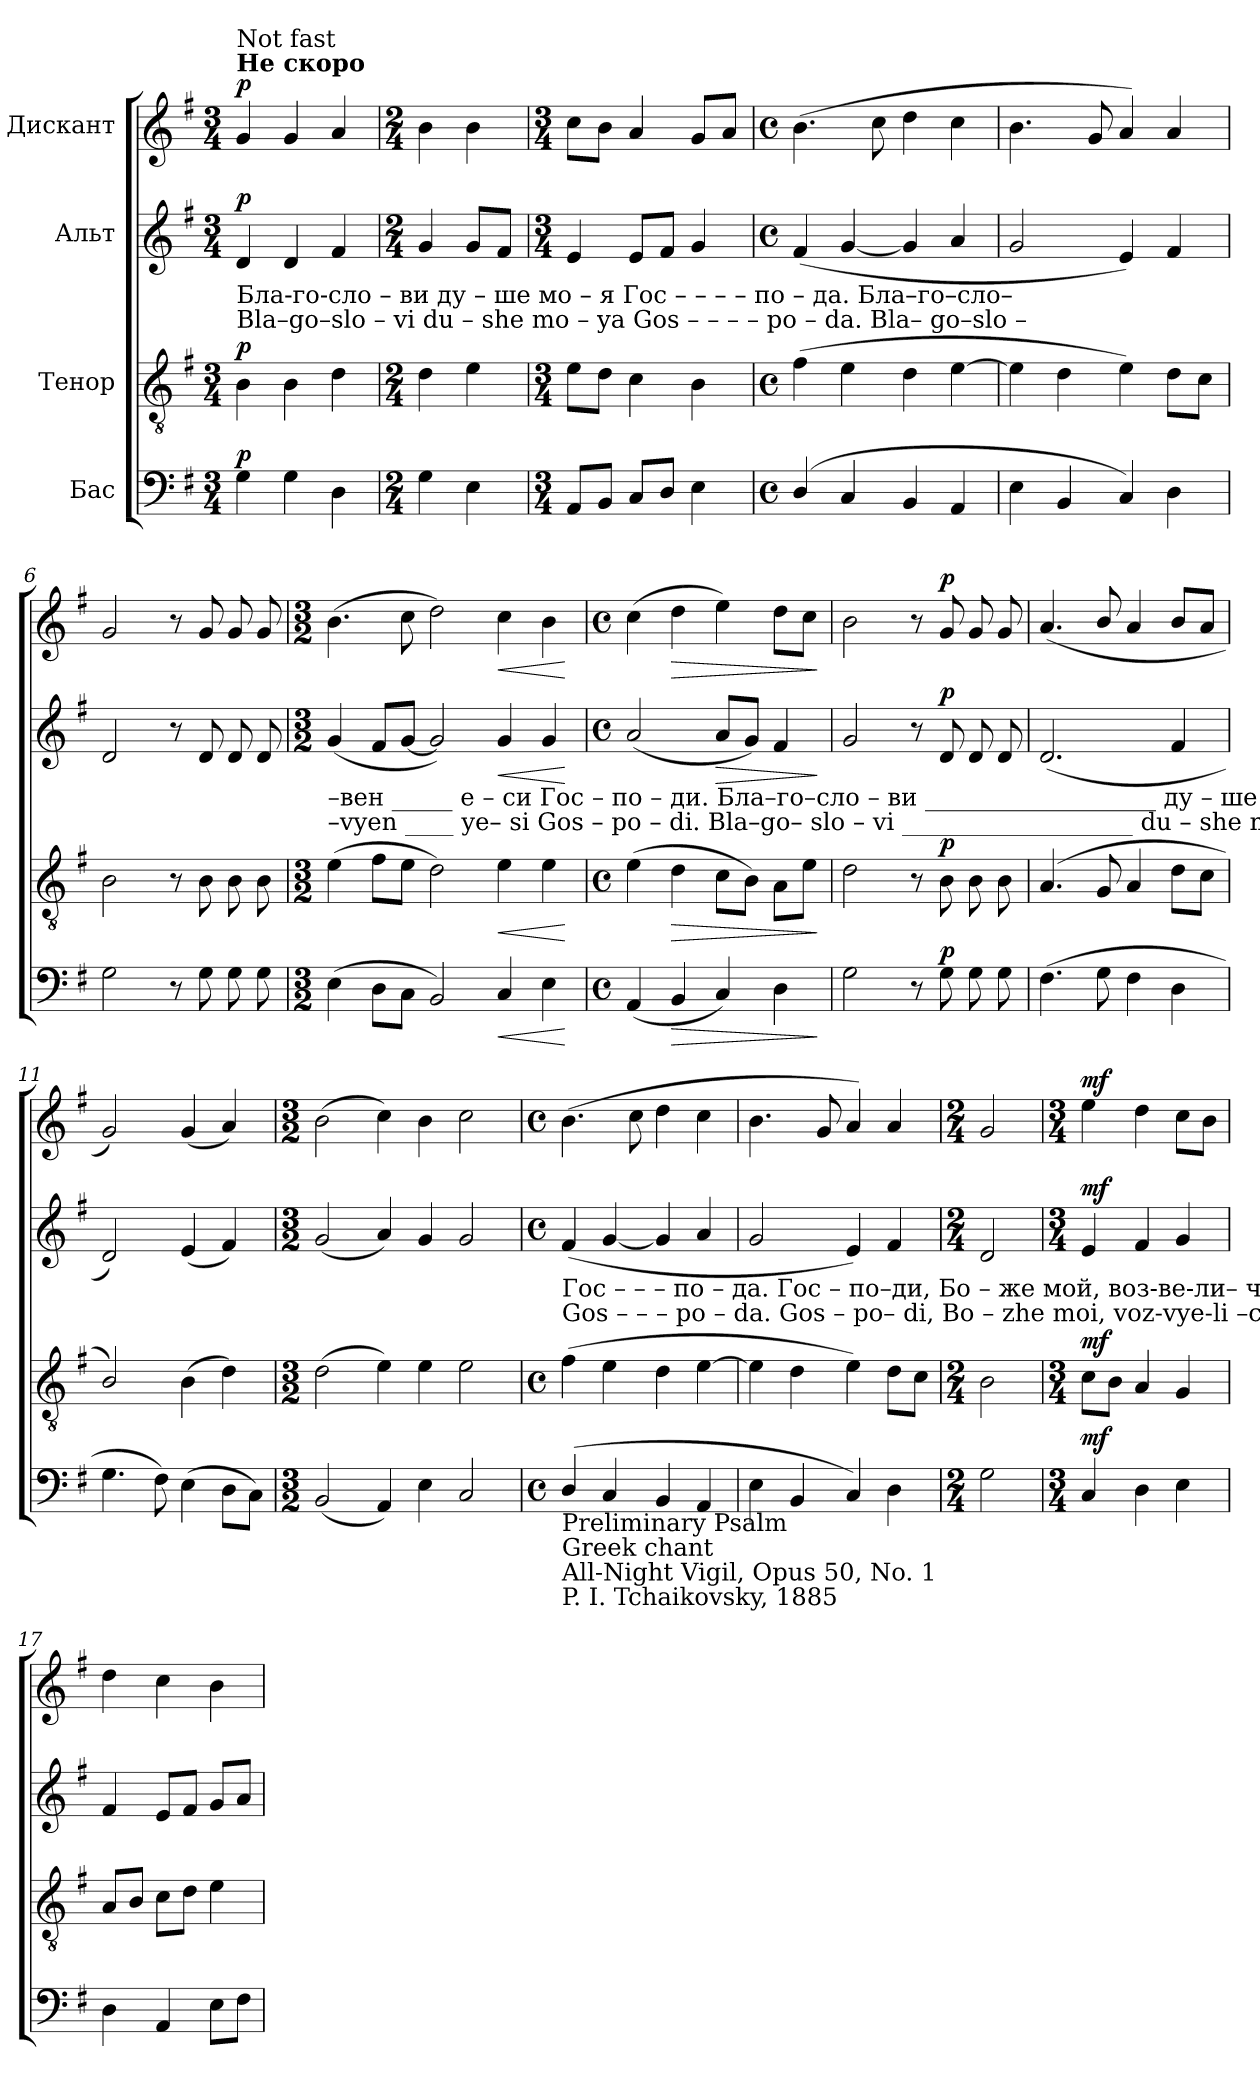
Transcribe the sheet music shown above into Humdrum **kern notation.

**kern	**dynam	**kern	**dynam	**kern	**dynam	**kern	**dynam
*part4	*part4	*part3	*part3	*part2	*part2	*part1	*part1
*staff4	*staff4	*staff3	*staff3	*staff2	*staff2	*staff1	*staff1
*I"Бас	*	*I"Тенор	*	*I"Альт	*	*I"Дискант	*
*clefF4	*	*clefGv2	*	*clefG2	*	*clefG2	*
*k[f#]	*	*k[f#]	*	*k[f#]	*	*k[f#]	*
*M3/4	*	*M3/4	*	*M3/4	*	*M3/4	*
*MM108	*	*MM108	*	*MM108	*	*MM108	*
=1	=1	=1	=1	=1	=1	=1	=1
!	!	!	!	!	!	!LO:TX:a:B:t=Не скоро	!
!	!	!	!	!	!	!LO:TX:a:t=Not fast	!
!	!	!	!	!LO:TX:b:t=Бла-го-сло   –   ви   ду       –     ше       мо  –   я                   Гос          –          –         –          –        по   –   да.          Бла–го–сло–	!	!	!
!	!	!	!	!LO:TX:b:t=Bla–go–slo   –    vi    du       –    she       mo – ya                  Gos          –          –         –          –        po   –   da.          Bla– go–slo –	!	!	!
!	!LO:DY:a	!	!LO:DY:a	!	!LO:DY:a	!	!LO:DY:a
4G\	p	4B\	p	4d/	p	4g/	p
4G\	.	4B\	.	4d/	.	4g/	.
4D\	.	4d\	.	4f#/	.	4a/	.
=2	=2	=2	=2	=2	=2	=2	=2
*M2/4	*	*M2/4	*	*M2/4	*	*M2/4	*
4G\	.	4d\	.	4g/	.	4b\	.
4E\	.	4e\	.	8g/L	.	4b\	.
.	.	.	.	8f#/J	.	.	.
=3	=3	=3	=3	=3	=3	=3	=3
*M3/4	*	*M3/4	*	*M3/4	*	*M3/4	*
8AA/L	.	8e\L	.	4e/	.	8cc\L	.
8BB/J	.	8d\J	.	.	.	8b\J	.
8C/L	.	4c\	.	8e/L	.	4a/	.
8D/J	.	.	.	8f#/J	.	.	.
4E\	.	4B\	.	4g/	.	8g/L	.
.	.	.	.	.	.	8a/J	.
=4	=4	=4	=4	=4	=4	=4	=4
*M4/4	*	*M4/4	*	*M4/4	*	*M4/4	*
*met(c)	*	*met(c)	*	*met(c)	*	*met(c)	*
(4D/	.	(4f#\	.	(4f#/	.	(4.b\	.
4C/	.	4e\	.	[4g/	.	.	.
.	.	.	.	.	.	8cc\	.
4BB/	.	4d\	.	4g/]	.	4dd\	.
4AA/	.	[4e\	.	4a/	.	4cc\	.
=5	=5	=5	=5	=5	=5	=5	=5
4E\	.	4e\]	.	2g/	.	4.b\	.
4BB/	.	4d\	.	.	.	.	.
.	.	.	.	.	.	8g/	.
4C/)	.	4e\)	.	4e/)	.	4a/)	.
4D\	.	8d\L	.	4f#/	.	4a/	.
.	.	8c\J	.	.	.	.	.
=6	=6	=6	=6	=6	=6	=6	=6
2G\	.	2B\	.	2d/	.	2g/	.
8r	.	8r	.	8r	.	8r	.
8G\	.	8B\	.	8d/	.	8g/	.
8G\	.	8B\	.	8d/	.	8g/	.
8G\	.	8B\	.	8d/	.	8g/	.
!!LO:LB:g=z
=7	=7	=7	=7	=7	=7	=7	=7
*M3/2	*	*M3/2	*	*M3/2	*	*M3/2	*
!	!	!	!	!LO:TX:b:t=–вен _____      е – си          Гос        –         по   –   ди.      Бла–го–сло – ви ___________________          ду           –         ше        мо–я	!	!	!
!	!	!	!	!LO:TX:b:t=–vyen ____     ye– si           Gos       –         po   –   di.        Bla–go– slo –  vi  ___________________          du           –        she       mo–ya	!	!	!
(4E\	.	(4e\	.	(4g/	.	(4.b\	.
8D\L	.	8f#\L	.	8f#/L	.	.	.
8C\J	.	8e\J	.	[8g/J	.	8cc\	.
2BB/)	.	2d\)	.	2g/])	.	2dd\)	.
!	!LO:HP:b	!	!LO:HP:b	!	!LO:HP:b	!	!LO:HP:b
4C/	<	4e\	<	4g/	<	4cc\	<
4E\	.	4e\	.	4g/	.	4b\	.
.	[	.	[	.	[	.	[
=8	=8	=8	=8	=8	=8	=8	=8
*M4/4	*	*M4/4	*	*M4/4	*	*M4/4	*
*met(c)	*	*met(c)	*	*met(c)	*	*met(c)	*
(4AA/	.	(4e\	.	(2a/	.	(4cc\	.
!	!LO:HP:b	!	!LO:HP:b	!	!	!	!LO:HP:b
4BB/	>	4d\	>	.	.	4dd\	>
!	!	!	!	!	!LO:HP:b	!	!
4C/)	.	8c\L	.	8a/L	>	4ee\)	.
.	.	8B\J)	.	8g/J)	.	.	.
4D\	.	8A\L	.	4f#/	.	8dd\L	.
.	.	8e\J	.	.	.	8cc\J	.
.	]	.	]	.	]	.	]
=9	=9	=9	=9	=9	=9	=9	=9
2G\	.	2d\	.	2g/	.	2b\	.
8r	.	8r	.	8r	.	8r	.
!	!LO:DY:a	!	!LO:DY:a	!	!LO:DY:a	!	!LO:DY:a
8G\	p	8B\	p	8d/	p	8g/	p
8G\	.	8B\	.	8d/	.	8g/	.
8G\	.	8B\	.	8d/	.	8g/	.
=10	=10	=10	=10	=10	=10	=10	=10
(4.F#\	.	(4.A/	.	(2.d/	.	(4.a/	.
8G\	.	8G/	.	.	.	8b/	.
4F#\	.	4A/	.	.	.	4a/	.
4D\	.	8d\L	.	4f#/	.	8b/L	.
.	.	8c\J	.	.	.	8a/J	.
=11	=11	=11	=11	=11	=11	=11	=11
4.G\	.	2B/)	.	2d/)	.	2g/)	.
8F#\)	.	.	.	.	.	.	.
(4E\	.	(4B\	.	(4e/	.	(4g/	.
8D\L	.	4d\)	.	4f#/)	.	4a/)	.
8C\J)	.	.	.	.	.	.	.
=12	=12	=12	=12	=12	=12	=12	=12
*M3/2	*	*M3/2	*	*M3/2	*	*M3/2	*
(2BB/	.	(2d\	.	(2g/	.	(2b\	.
4AA/)	.	4e\)	.	4a/)	.	4cc\)	.
4E\	.	4e\	.	4g/	.	4b\	.
2C/	.	2e\	.	2g/	.	2cc\	.
!!LO:LB:g=z
=13	=13	=13	=13	=13	=13	=13	=13
*M4/4	*	*M4/4	*	*M4/4	*	*M4/4	*
*met(c)	*	*met(c)	*	*met(c)	*	*met(c)	*
!	!	!	!	!LO:TX:b:t=Гос          –          –         –          по      –      да.          Гос – по–ди,       Бо  –  же      мой,         воз-ве-ли– чил  –  ся ___________      е –	!	!	!
!	!	!	!	!LO:TX:b:t=Gos         –          –         –          po      –      da.          Gos – po– di,       Bo  – zhe     moi,          voz-vye-li –chil   – sya __________     ye –	!	!	!
!LO:TX:b:t=Preliminary Psalm	!	!	!	!	!	!	!
!LO:TX:b:t=Greek chant	!	!	!	!	!	!	!
!LO:TX:b:t=All-Night Vigil, Opus 50, No. 1	!	!	!	!	!	!	!
!LO:TX:b:t=P.  I. Tchaikovsky, 1885	!	!	!	!	!	!	!
(4D/	.	(4f#\	.	(4f#/	.	(4.b\	.
4C/	.	4e\	.	[4g/	.	.	.
.	.	.	.	.	.	8cc\	.
4BB/	.	4d\	.	4g/]	.	4dd\	.
4AA/	.	[4e\	.	4a/	.	4cc\	.
=14	=14	=14	=14	=14	=14	=14	=14
4E\	.	4e\]	.	2g/	.	4.b\	.
4BB/	.	4d\	.	.	.	.	.
.	.	.	.	.	.	8g/	.
4C/)	.	4e\)	.	4e/)	.	4a/)	.
4D\	.	8d\L	.	4f#/	.	4a/	.
.	.	8c\J	.	.	.	.	.
=15	=15	=15	=15	=15	=15	=15	=15
*M2/4	*	*M2/4	*	*M2/4	*	*M2/4	*
2G\	.	2B\	.	2d/	.	2g/	.
=16	=16	=16	=16	=16	=16	=16	=16
*M3/4	*	*M3/4	*	*M3/4	*	*M3/4	*
!	!LO:DY:a	!	!LO:DY:a	!	!LO:DY:a	!	!LO:DY:a
4C/	mf	8c\L	mf	4e/	mf	4ee\	mf
.	.	8B\J	.	.	.	.	.
4D\	.	4A/	.	4f#/	.	4dd\	.
4E\	.	4G/	.	4g/	.	8cc\L	.
.	.	.	.	.	.	8b\J	.
=17	=17	=17	=17	=17	=17	=17	=17
4D\	.	8A/L	.	4f#/	.	4dd\	.
.	.	8B/J	.	.	.	.	.
4AA/	.	8c\L	.	8e/L	.	4cc\	.
.	.	8d\J	.	8f#/J	.	.	.
8E\L	.	4e\	.	8g/L	.	4b\	.
8F#\J	.	.	.	8a/J	.	.	.
=	=	=	=	=	=	=	=
*-	*-	*-	*-	*-	*-	*-	*-
